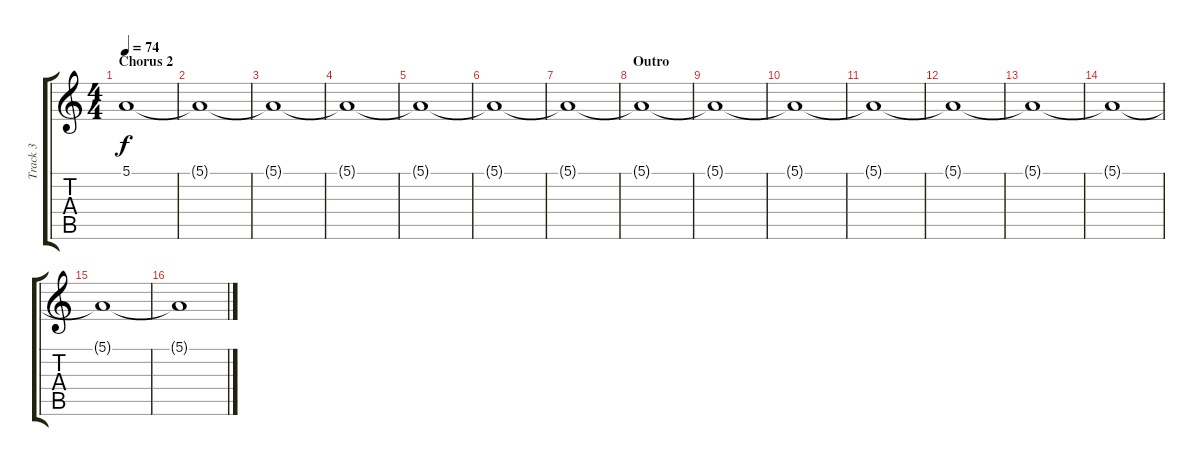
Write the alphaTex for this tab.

\track ("Track 3" "Track 3") {instrument choiraahs}
\staff {score tabs}
\tuning (E4 B3 G3 D3 A2 E2) {hide}
\ts (4 4)
\section ("" "Chorus 2")
\tempo 74
\clef g2
\ks c
5.1.1{dy f} |
5.1{t}.1 |
5.1{t}.1 |
5.1{t}.1 |
5.1{t}.1 |
5.1{t}.1 |
5.1{t}.1 |
\section ("" "Outro")
5.1{t}.1 |
5.1{t}.1 |
5.1{t}.1 |
5.1{t}.1 |
5.1{t}.1 |
5.1{t}.1 |
5.1{t}.1 |
5.1{t}.1 |
5.1{t}.1
